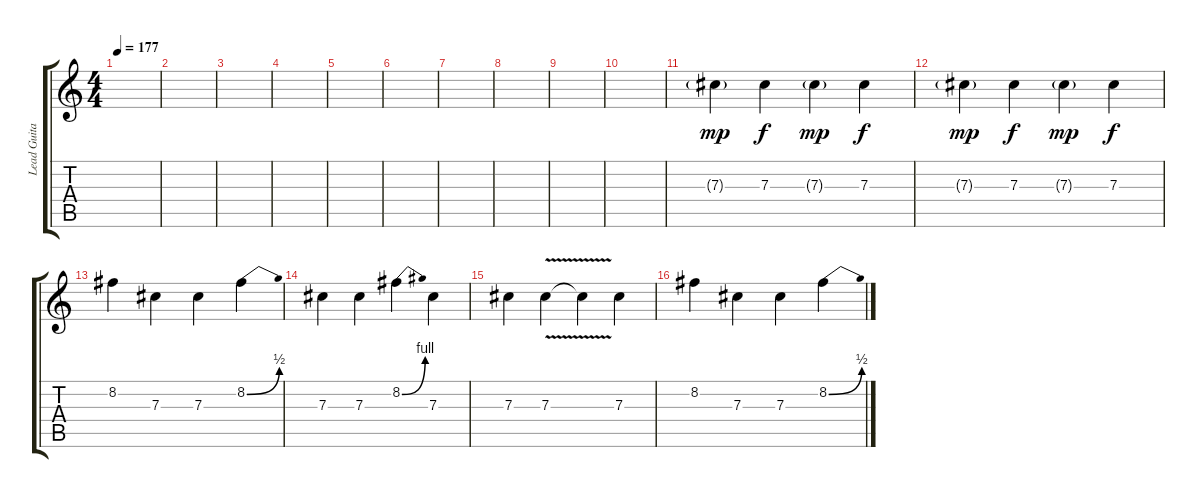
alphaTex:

\track ("Lead Guitar" "Lead Guita") {instrument distortionguitar}
\staff {score tabs}
\tuning (Eb4 Bb3 Gb3 Db3 Ab2 Db2) {hide}
\ts (4 4)
\tempo 177
\clef g2
\ks c
|
|
|
|
|
|
|
|
|
|
7.3{g}.4{dy mp volume 13} 7.3.4{dy f} 7.3{g}.4{dy mp} 7.3.4{dy f} |
7.3{g}.4{dy mp} 7.3.4{dy f} 7.3{g}.4{dy mp} 7.3.4{dy f} |
8.2.4 7.3.4 7.3.4 8.2{be (bend 0 0 60 2)}.4 |
7.3.4 7.3.4 8.2{be (bend 0 0 60 4)}.4 7.3.4 |
7.3.4 7.3{v}.4 7.3{t}.4 7.3.4 |
8.2.4 7.3.4 7.3.4 8.2{be (bend 0 0 60 2)}.4
